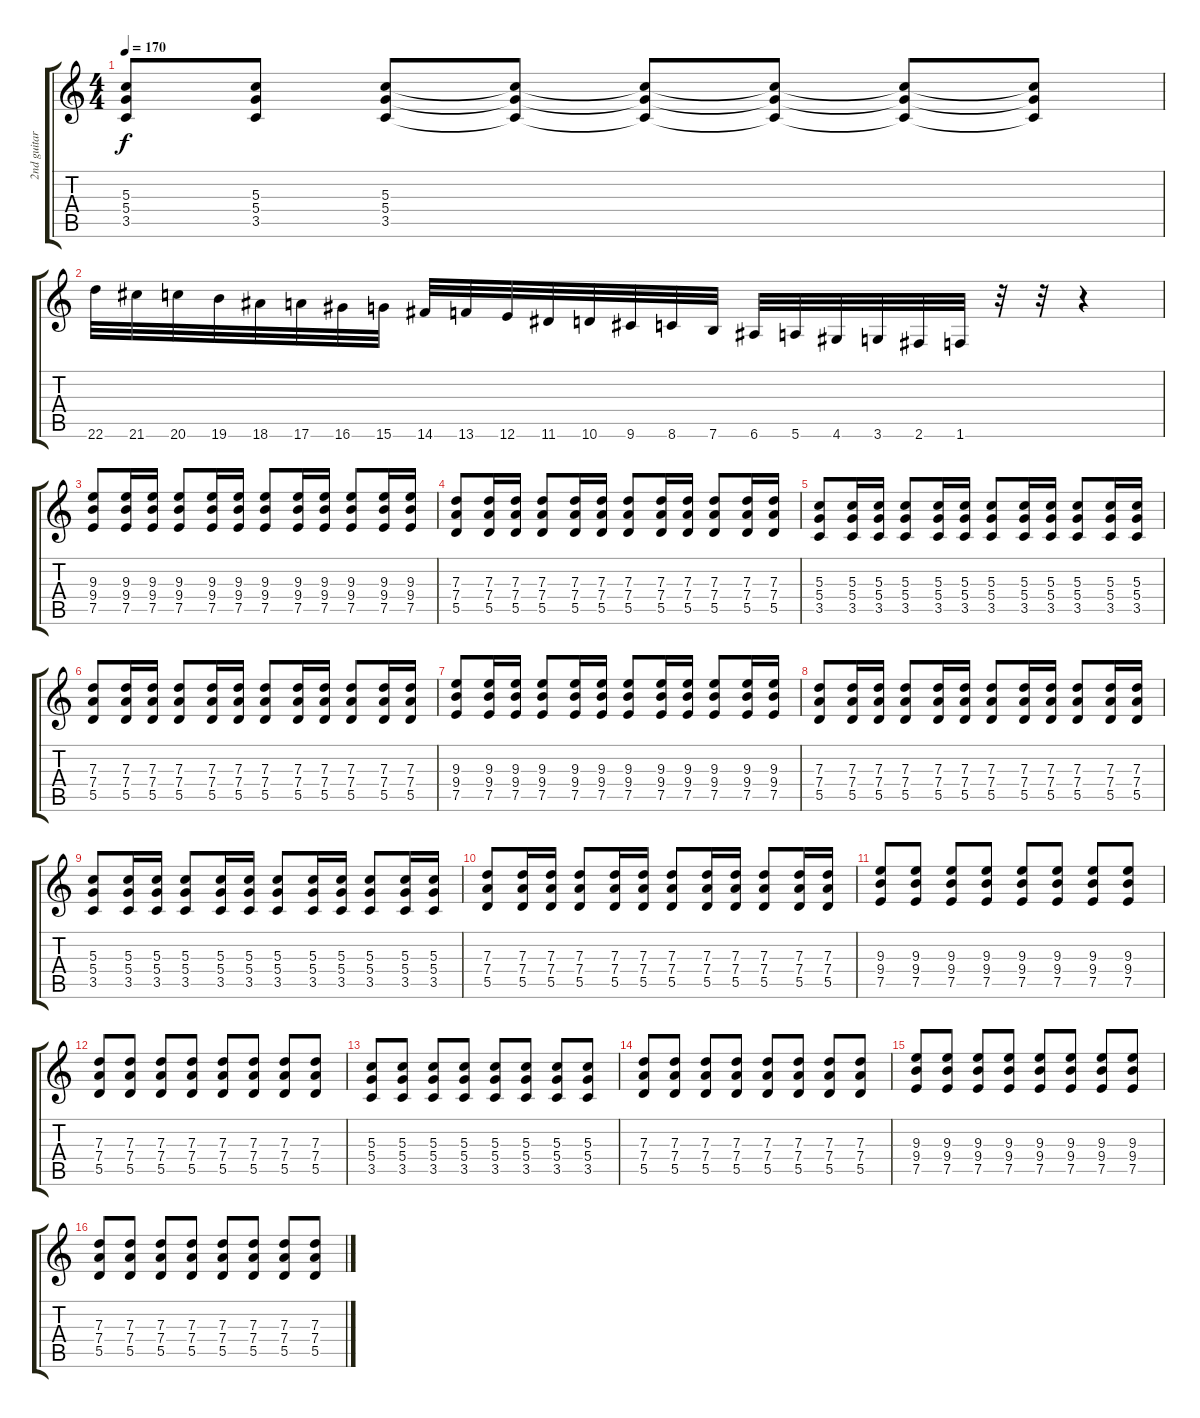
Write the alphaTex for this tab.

\track ("2nd guitar" "2nd guitar") {instrument distortionguitar}
\staff {score tabs}
\tuning (E4 B3 G3 D3 A2 E2) {hide}
\ts (4 4)
\tempo 170
\clef g2
\ks c
(5.3 5.4 3.5).8{dy f volume 5} (5.3 5.4 3.5).8{volume 9} (5.3 5.4 3.5).8{volume 13} (5.3{t} 5.4{t} 3.5{t}).8 (5.3{t} 5.4{t} 3.5{t}).8 (5.3{t} 5.4{t} 3.5{t}).8 (5.3{t} 5.4{t} 3.5{t}).8 (5.3{t} 5.4{t} 3.5{t}).8 |
22.6.32{volume 16} 21.6.32{volume 16} 20.6.32{volume 16} 19.6.32{volume 16} 18.6.32{volume 16} 17.6.32{volume 16} 16.6.32{volume 16} 15.6.32{volume 16} 14.6.32{volume 16} 13.6.32{volume 16} 12.6.32{volume 16} 11.6.32{volume 16} 10.6.32{volume 16} 9.6.32{volume 16} 8.6.32{volume 16} 7.6.32{volume 16} 6.6.32{volume 16} 5.6.32{volume 16} 4.6.32{volume 16} 3.6.32{volume 16} 2.6.32{volume 16} 1.6.32 r.32 r.32 r.4 |
(9.3 9.4 7.5).8 (9.3 9.4 7.5).16 (9.3 9.4 7.5).16 (9.3 9.4 7.5).8 (9.3 9.4 7.5).16 (9.3 9.4 7.5).16 (9.3 9.4 7.5).8 (9.3 9.4 7.5).16 (9.3 9.4 7.5).16 (9.3 9.4 7.5).8 (9.3 9.4 7.5).16 (9.3 9.4 7.5).16 |
(7.3 7.4 5.5).8 (7.3 7.4 5.5).16 (7.3 7.4 5.5).16 (7.3 7.4 5.5).8 (7.3 7.4 5.5).16 (7.3 7.4 5.5).16 (7.3 7.4 5.5).8 (7.3 7.4 5.5).16 (7.3 7.4 5.5).16 (7.3 7.4 5.5).8 (7.3 7.4 5.5).16 (7.3 7.4 5.5).16 |
(5.3 5.4 3.5).8 (5.3 5.4 3.5).16 (5.3 5.4 3.5).16 (5.3 5.4 3.5).8 (5.3 5.4 3.5).16 (5.3 5.4 3.5).16 (5.3 5.4 3.5).8 (5.3 5.4 3.5).16 (5.3 5.4 3.5).16 (5.3 5.4 3.5).8 (5.3 5.4 3.5).16 (5.3 5.4 3.5).16 |
(7.3 7.4 5.5).8 (7.3 7.4 5.5).16 (7.3 7.4 5.5).16 (7.3 7.4 5.5).8 (7.3 7.4 5.5).16 (7.3 7.4 5.5).16 (7.3 7.4 5.5).8 (7.3 7.4 5.5).16 (7.3 7.4 5.5).16 (7.3 7.4 5.5).8 (7.3 7.4 5.5).16 (7.3 7.4 5.5).16 |
(9.3 9.4 7.5).8 (9.3 9.4 7.5).16 (9.3 9.4 7.5).16 (9.3 9.4 7.5).8 (9.3 9.4 7.5).16 (9.3 9.4 7.5).16 (9.3 9.4 7.5).8 (9.3 9.4 7.5).16 (9.3 9.4 7.5).16 (9.3 9.4 7.5).8 (9.3 9.4 7.5).16 (9.3 9.4 7.5).16 |
(7.3 7.4 5.5).8 (7.3 7.4 5.5).16 (7.3 7.4 5.5).16 (7.3 7.4 5.5).8 (7.3 7.4 5.5).16 (7.3 7.4 5.5).16 (7.3 7.4 5.5).8 (7.3 7.4 5.5).16 (7.3 7.4 5.5).16 (7.3 7.4 5.5).8 (7.3 7.4 5.5).16 (7.3 7.4 5.5).16 |
(5.3 5.4 3.5).8 (5.3 5.4 3.5).16 (5.3 5.4 3.5).16 (5.3 5.4 3.5).8 (5.3 5.4 3.5).16 (5.3 5.4 3.5).16 (5.3 5.4 3.5).8 (5.3 5.4 3.5).16 (5.3 5.4 3.5).16 (5.3 5.4 3.5).8 (5.3 5.4 3.5).16 (5.3 5.4 3.5).16 |
(7.3 7.4 5.5).8 (7.3 7.4 5.5).16 (7.3 7.4 5.5).16 (7.3 7.4 5.5).8 (7.3 7.4 5.5).16 (7.3 7.4 5.5).16 (7.3 7.4 5.5).8 (7.3 7.4 5.5).16 (7.3 7.4 5.5).16 (7.3 7.4 5.5).8 (7.3 7.4 5.5).16 (7.3 7.4 5.5).16 |
(9.3 9.4 7.5).8 (9.3 9.4 7.5).8 (9.3 9.4 7.5).8 (9.3 9.4 7.5).8 (9.3 9.4 7.5).8 (9.3 9.4 7.5).8 (9.3 9.4 7.5).8 (9.3 9.4 7.5).8 |
(7.3 7.4 5.5).8 (7.3 7.4 5.5).8 (7.3 7.4 5.5).8 (7.3 7.4 5.5).8 (7.3 7.4 5.5).8 (7.3 7.4 5.5).8 (7.3 7.4 5.5).8 (7.3 7.4 5.5).8 |
(5.3 5.4 3.5).8 (5.3 5.4 3.5).8 (5.3 5.4 3.5).8 (5.3 5.4 3.5).8 (5.3 5.4 3.5).8 (5.3 5.4 3.5).8 (5.3 5.4 3.5).8 (5.3 5.4 3.5).8 |
(7.3 7.4 5.5).8 (7.3 7.4 5.5).8 (7.3 7.4 5.5).8 (7.3 7.4 5.5).8 (7.3 7.4 5.5).8 (7.3 7.4 5.5).8 (7.3 7.4 5.5).8 (7.3 7.4 5.5).8 |
(9.3 9.4 7.5).8 (9.3 9.4 7.5).8 (9.3 9.4 7.5).8 (9.3 9.4 7.5).8 (9.3 9.4 7.5).8 (9.3 9.4 7.5).8 (9.3 9.4 7.5).8 (9.3 9.4 7.5).8 |
(7.3 7.4 5.5).8 (7.3 7.4 5.5).8 (7.3 7.4 5.5).8 (7.3 7.4 5.5).8 (7.3 7.4 5.5).8 (7.3 7.4 5.5).8 (7.3 7.4 5.5).8 (7.3 7.4 5.5).8
